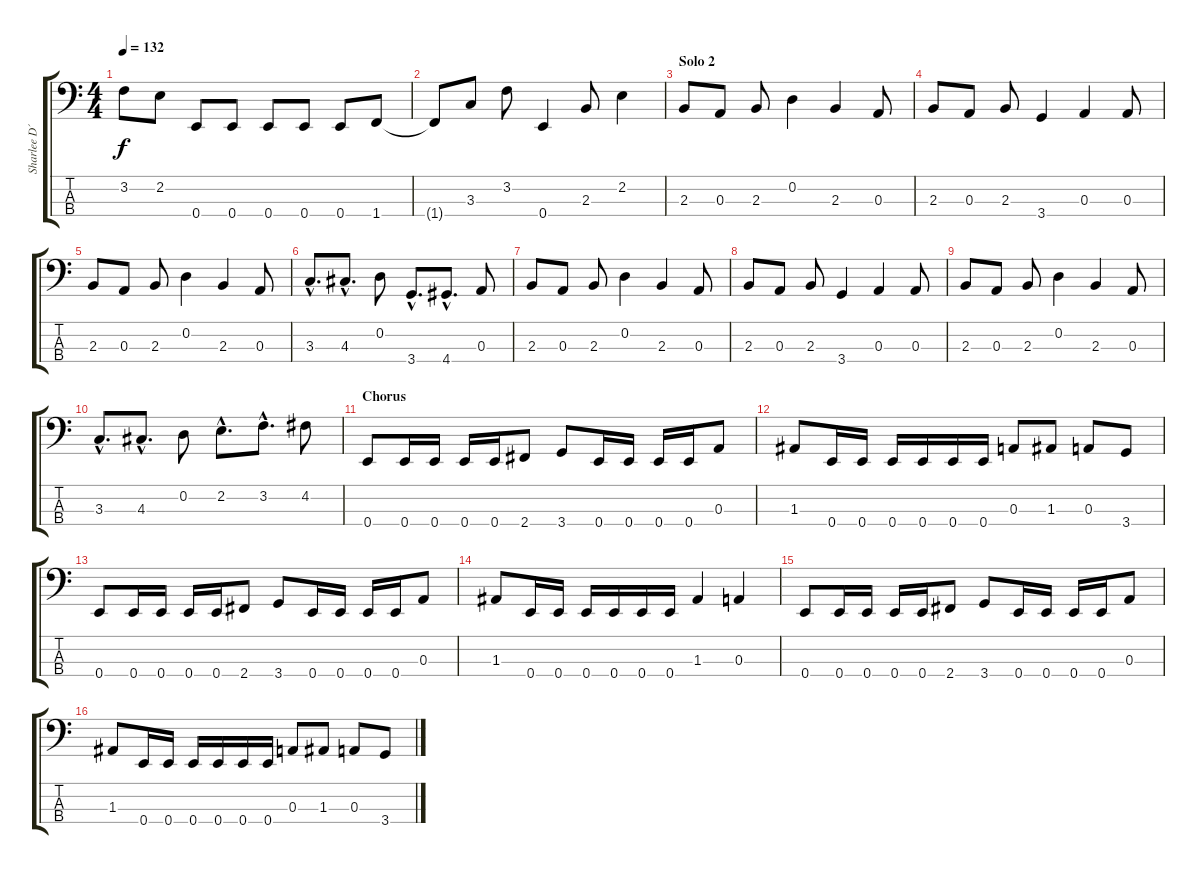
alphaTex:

\track ("Sharlee D´Angelo" "Sharlee D´") {instrument electricbasspick}
\staff {score tabs}
\tuning (G2 D2 A1 E1) {hide}
\ts (4 4)
\tempo 132
\clef f4
\ks c
3.2.8{dy f} 2.2.8 0.4.8 0.4.8 0.4.8 0.4.8 0.4.8 1.4.8 |
1.4{t}.8 3.3.8 3.2.8 0.4.4 2.3.8 2.2.4 |
\section ("" "Solo 2")
2.3.8 0.3.8 2.3.8 0.2.4 2.3.4 0.3.8 |
2.3.8 0.3.8 2.3.8 3.4.4 0.3.4 0.3.8 |
2.3.8 0.3.8 2.3.8 0.2.4 2.3.4 0.3.8 |
3.3{hac}.8{d} 4.3{hac}.8{d} 0.2.8 3.4{hac}.8{d} 4.4{hac}.8{d} 0.3.8 |
2.3.8 0.3.8 2.3.8 0.2.4 2.3.4 0.3.8 |
2.3.8 0.3.8 2.3.8 3.4.4 0.3.4 0.3.8 |
2.3.8 0.3.8 2.3.8 0.2.4 2.3.4 0.3.8 |
3.3{hac}.8{d} 4.3{hac}.8{d} 0.2.8 2.2{hac}.8{d} 3.2{hac}.8{d} 4.2.8 |
\section ("" "Chorus")
0.4.8 0.4.16 0.4.16 0.4.16 0.4.16 2.4.8 3.4.8 0.4.16 0.4.16 0.4.16 0.4.16 0.3.8 |
1.3.8 0.4.16 0.4.16 0.4.16 0.4.16 0.4.16 0.4.16 0.3.8 1.3.8 0.3.8 3.4.8 |
0.4.8 0.4.16 0.4.16 0.4.16 0.4.16 2.4.8 3.4.8 0.4.16 0.4.16 0.4.16 0.4.16 0.3.8 |
1.3.8 0.4.16 0.4.16 0.4.16 0.4.16 0.4.16 0.4.16 1.3.4 0.3.4 |
0.4.8 0.4.16 0.4.16 0.4.16 0.4.16 2.4.8 3.4.8 0.4.16 0.4.16 0.4.16 0.4.16 0.3.8 |
1.3.8 0.4.16 0.4.16 0.4.16 0.4.16 0.4.16 0.4.16 0.3.8 1.3.8 0.3.8 3.4.8
